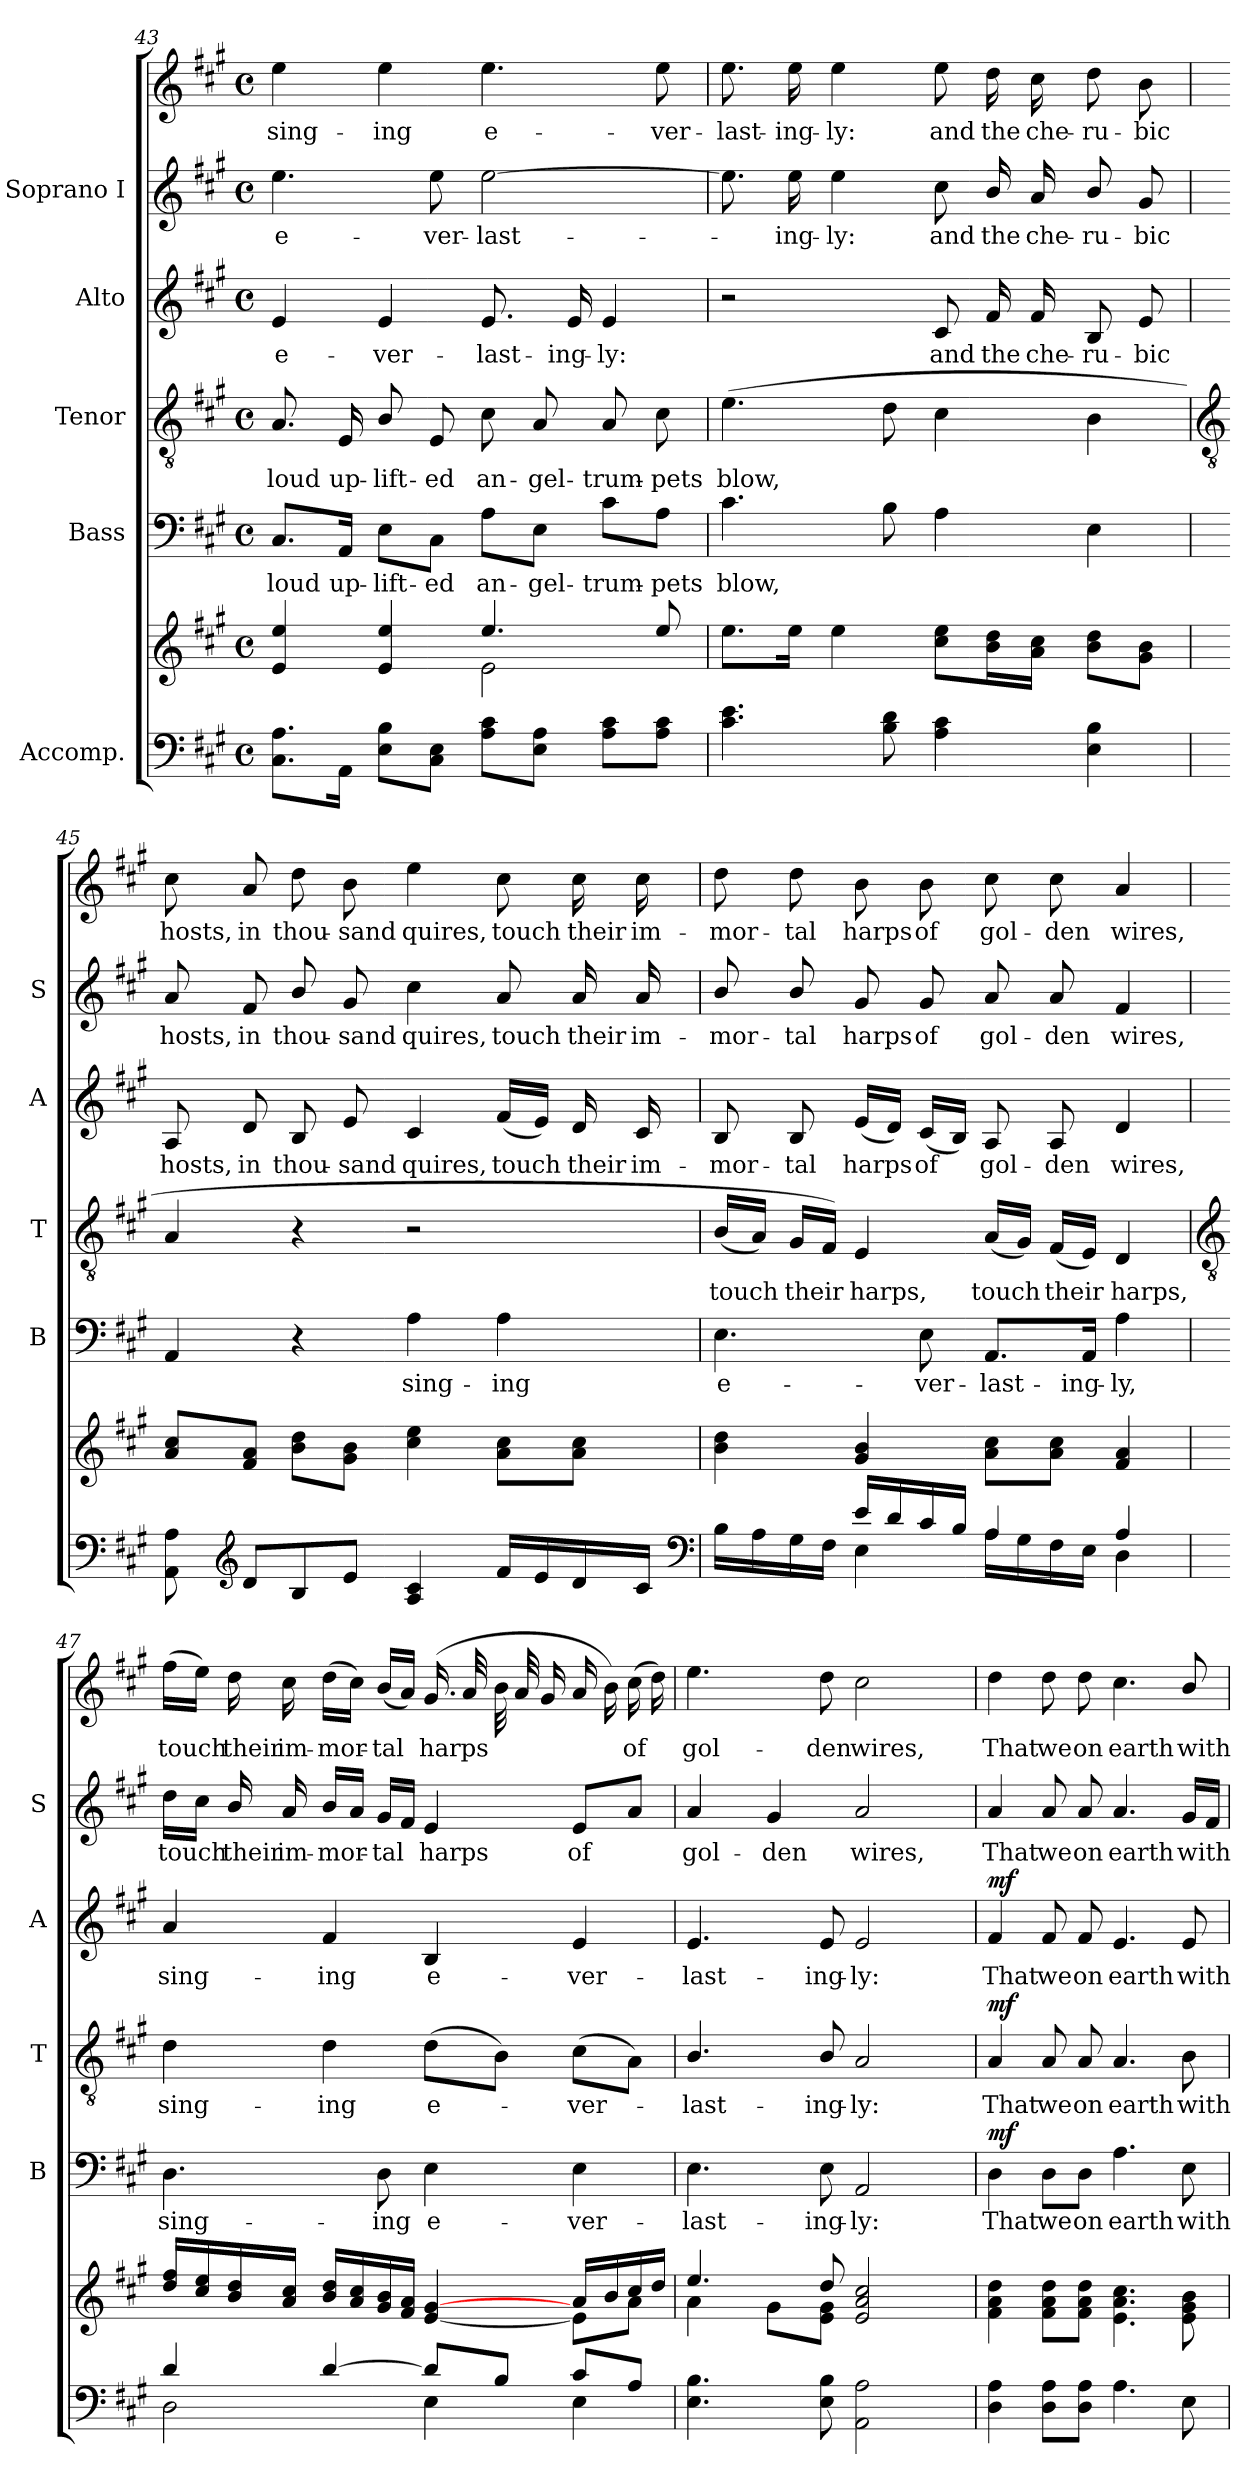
**kern	**kern	**dynam	**kern	**text	**dynam	**kern	**text	**dynam	**kern	**text	**dynam	**kern	**text	**kern	**text	**dynam
*part5	*part5	*part5	*part4	*part4	*part4	*part3	*part3	*part3	*part2	*part2	*part2	*part1	*part1	*part1	*part1	*part1
*staff7	*staff6	*staff6/7	*staff5	*staff5	*staff5	*staff4	*staff4	*staff4	*staff3	*staff3	*staff3	*staff2	*staff2	*staff1	*staff1	*staff1/2
*I"Accomp.	*	*	*I"Bass	*	*	*I"Tenor	*	*	*I"Alto	*	*	*I"Soprano I	*	*	*	*
*	*	*	*I'B	*	*	*I'T	*	*	*I'A	*	*	*I'S	*	*	*	*
*clefF4	*clefG2	*	*clefF4	*	*	*clefGv2	*	*	*clefG2	*	*	*clefG2	*	*clefG2	*	*
*k[f#c#g#]	*k[f#c#g#]	*	*k[f#c#g#]	*	*	*k[f#c#g#]	*	*	*k[f#c#g#]	*	*	*k[f#c#g#]	*	*k[f#c#g#]	*	*
*A:	*A:	*	*A:	*	*	*A:	*	*	*A:	*	*	*A:	*	*A:	*	*
*M4/4	*M4/4	*	*M4/4	*	*	*M4/4	*	*	*M4/4	*	*	*M4/4	*	*M4/4	*	*
*met(c)	*met(c)	*	*met(c)	*	*	*met(c)	*	*	*met(c)	*	*	*met(c)	*	*met(c)	*	*
=43	=43	=43	=43	=43	=43	=43	=43	=43	=43	=43	=43	=43	=43	=43	=43	=43
*	*^	*	*	*	*	*	*	*	*	*	*	*	*	*	*	*
!	!	!	!	!	!LO:LY:b	!	!	!LO:LY:b	!	!	!LO:LY:b	!	!	!LO:LY:b	!	!LO:LY:b	!
8.C# 8.AL	4e 4ee	2ryy	.	8.C#/L	loud	.	8.A	loud	.	4e	e-	.	4.ee	-e-	4ee	sing-	.
!	!	!	!	!	!LO:LY:b	!	!	!LO:LY:b	!	!	!	!	!	!	!	!	!
16AAJ	.	.	.	16AA/Jk	up-	.	16E	up-	.	.	.	.	.	.	.	.	.
!	!	!	!	!	!LO:LY:b	!	!	!LO:LY:b	!	!	!LO:LY:b	!	!	!	!	!LO:LY:b	!
8E\ 8B\L	4e 4ee	.	.	8E\L	-lift-	.	8B/	-lift-	.	4e	-ver-	.	.	.	4ee	-ing	.
!	!	!	!	!	!LO:LY:b	!	!	!LO:LY:b	!	!	!	!	!	!LO:LY:b	!	!	!
8C# 8EJ	.	.	.	8C#\J	-ed	.	8E	-ed	.	.	.	.	8ee	-ver-	.	.	.
!	!	!	!	!	!LO:LY:b	!	!	!LO:LY:b	!	!	!LO:LY:b	!	!	!LO:LY:b	!	!LO:LY:b	!
8A 8c#L	4.ee/	2e\	.	8A\L	an-	.	8c#	an-	.	8.e	-last-	.	[2ee	-last-	4.ee	e-	.
!	!	!	!	!	!LO:LY:b	!	!	!LO:LY:b	!	!	!	!	!	!	!	!	!
8E 8AJ	.	.	.	8E\J	-gel-	.	8A	-gel-	.	.	.	.	.	.	.	.	.
!	!	!	!	!	!	!	!	!	!	!	!LO:LY:b	!	!	!	!	!	!
.	.	.	.	.	.	.	.	.	.	16e	-ing-	.	.	.	.	.	.
!	!	!	!	!	!LO:LY:b	!	!	!LO:LY:b	!	!	!LO:LY:b	!	!	!	!	!	!
8A 8c#L	.	.	.	8c#\L	-trum-	.	8A	-trum-	.	4e	-ly:	.	.	.	.	.	.
!	!	!	!	!	!LO:LY:b	!	!	!LO:LY:b	!	!	!	!	!	!	!	!LO:LY:b	!
8A 8c#J	8ee/	.	.	8A\J	-pets	.	8c#	-pets	.	.	.	.	.	.	8ee	-ver-	.
=44	=44	=44	=44	=44	=44	=44	=44	=44	=44	=44	=44	=44	=44	=44	=44	=44	=44
!	!	!	!	!	!LO:LY:b	!	!	!LO:LY:b	!	!	!	!	!	!	!	!LO:LY:b	!
4.c# 4.e	8.eeL	2ryy	.	4.c#	blow,	.	(<4.e	blow,	.	2r	.	.	8.ee]	.	8.ee	last-	.
!	!	!	!	!	!	!	!	!	!	!	!	!	!	!LO:LY:b	!	!LO:LY:b	!
.	16eeJ	.	.	.	.	.	.	.	.	.	.	.	16ee	ing-	16ee	-ing-	.
!	!	!	!	!	!	!	!	!	!	!	!	!	!	!LO:LY:b	!	!LO:LY:b	!
.	4ee	.	.	.	.	.	.	.	.	.	.	.	4ee	-ly:	4ee	-ly:	.
8B 8d	.	.	.	8B	.	.	8d	.	.	.	.	.	.	.	.	.	.
!	!	!	!	!	!	!	!	!	!	!	!LO:LY:b	!	!	!LO:LY:b	!	!LO:LY:b	!
4A 4c#	8cc# 8eeL	8ryy	.	4A	.	.	4c#	.	.	8c#	and	.	8cc#	and	8ee	and	.
!	!	!	!	!	!	!	!	!	!	!	!LO:LY:b	!	!	!LO:LY:b	!	!LO:LY:b	!
.	16b 16ddL	4.ryy	.	.	.	.	.	.	.	16f#	the	.	16b/	the	16dd	the	.
!	!	!	!	!	!	!	!	!	!	!	!LO:LY:b	!	!	!LO:LY:b	!	!LO:LY:b	!
.	16a 16cc#JJ	.	.	.	.	.	.	.	.	16f#	che-	.	16a	che-	16cc#	che-	.
!	!	!	!	!	!	!	!	!	!	!	!LO:LY:b	!	!	!LO:LY:b	!	!LO:LY:b	!
4E\ 4B\	8b 8ddL	.	.	4E\	.	.	4B\	.	.	8B	-ru-	.	8b/	-ru-	8dd	-ru-	.
!	!	!	!	!	!	!	!	!	!	!	!LO:LY:b	!	!	!LO:LY:b	!	!LO:LY:b	!
.	8g# 8bJ	.	.	.	.	.	.	.	.	8e	-bic	.	8g#	-bic	8b	-bic	.
*	*v	*v	*	*	*	*	*	*	*	*	*	*	*	*	*	*	*
!!LO:LB:g=z
=45	=45	=45	=45	=45	=45	=45	=45	=45	=45	=45	=45	=45	=45	=45	=45	=45
*	*	*	*	*	*	*clefGv2	*	*	*	*	*	*	*	*	*	*
*^	*	*	*	*	*	*	*	*	*	*	*	*	*	*	*	*
!	!	!	!	!	!	!	!	!	!	!	!LO:LY:b	!	!	!LO:LY:b	!	!LO:LY:b	!
8ryy	8AA 8A	8a 8cc#L	.	4AA	.	.	4A	.	.	8A	hosts,	.	8a	-hosts,	8cc#	hosts,	.
*clefG2	*	*	*	*	*	*	*	*	*	*	*	*	*	*	*	*	*
!	!	!	!	!	!	!	!	!	!	!	!LO:LY:b	!	!	!LO:LY:b	!	!LO:LY:b	!
2..ryy	8dL	8f# 8aJ	.	.	.	.	.	.	.	8d	in	.	8f#	in	8a	in	.
!	!	!	!	!	!	!	!	!	!	!	!LO:LY:b	!	!	!LO:LY:b	!	!LO:LY:b	!
.	8B	8b 8ddL	.	4r	.	.	4r	.	.	8B	thou-	.	8b/	thou-	8dd	thou-	.
!	!	!	!	!	!	!	!	!	!	!	!LO:LY:b	!	!	!LO:LY:b	!	!LO:LY:b	!
.	8eJ	8g# 8bJ	.	.	.	.	.	.	.	8e	-sand	.	8g#	-sand	8b	-sand	.
!	!	!	!	!	!LO:LY:b	!	!	!	!	!	!LO:LY:b	!	!	!LO:LY:b	!	!LO:LY:b	!
.	4A 4c#	4cc# 4ee	.	4A	sing-	.	2r	.	.	4c#	quires,	.	4cc#	quires,	4ee	quires,	.
!	!	!	!	!	!LO:LY:b	!	!	!	!	!	!LO:LY:b	!	!	!LO:LY:b	!	!LO:LY:b	!
.	16f#LL	8a 8cc#L	.	4A	-ing	.	.	.	.	(<16f#LL	touch	.	8a	touch	8cc#	touch	.
.	16e	.	.	.	.	.	.	.	.	16eJJ)	.	.	.	.	.	.	.
!	!	!	!	!	!	!	!	!	!	!	!LO:LY:b	!	!	!LO:LY:b	!	!LO:LY:b	!
.	16d	8a 8cc#J	.	.	.	.	.	.	.	16d	their	.	16a	their	16cc#	their	.
!	!	!	!	!	!	!	!	!	!	!	!LO:LY:b	!	!	!LO:LY:b	!	!LO:LY:b	!
.	16c#JJ	.	.	.	.	.	.	.	.	16c#	im-	.	16a	im-	16cc#	im-	.
*clefF4	*	*	*	*	*	*	*	*	*	*	*	*	*	*	*	*	*
=46	=46	=46	=46	=46	=46	=46	=46	=46	=46	=46	=46	=46	=46	=46	=46	=46	=46
!	!	!	!	!	!LO:LY:b	!	!	!LO:LY:b	!	!	!LO:LY:b	!	!	!LO:LY:b	!	!LO:LY:b	!
4ryy	16BLL	4b 4dd	.	4.E	e-	.	(<16BLL	touch	.	8B	-mor-	.	8b/	mor-	8dd	-mor-	.
.	16A	.	.	.	.	.	16AJJ)	.	.	.	.	.	.	.	.	.	.
!	!	!	!	!	!	!	!	!LO:LY:b	!	!	!LO:LY:b	!	!	!LO:LY:b	!	!LO:LY:b	!
.	16G#	.	.	.	.	.	16G#LL	their	.	8B	-tal	.	8b/	-tal	8dd	-tal	.
.	16F#JJ	.	.	.	.	.	16F#JJ)	.	.	.	.	.	.	.	.	.	.
!	!	!	!	!	!	!	!	!LO:LY:b	!	!	!LO:LY:b	!	!	!LO:LY:b	!	!LO:LY:b	!
16e/LL	4E	4g# 4b	.	.	.	.	4E	harps,	.	(<16eLL	harps	.	8g#	harps	8b	harps	.
16d/	.	.	.	.	.	.	.	.	.	16dJJ)	.	.	.	.	.	.	.
!	!	!	!	!	!LO:LY:b	!	!	!	!	!	!LO:LY:b	!	!	!LO:LY:b	!	!LO:LY:b	!
16c#/	.	.	.	8E	-ver-	.	.	.	.	(<16c#LL	of	.	8g#	of	8b	of	.
16B/JJ	.	.	.	.	.	.	.	.	.	16BJJ)	.	.	.	.	.	.	.
!	!	!	!	!	!LO:LY:b	!	!	!LO:LY:b	!	!	!LO:LY:b	!	!	!LO:LY:b	!	!LO:LY:b	!
4A/	16ALL	8a 8cc#L	.	8.AA/L	-last-	.	(<16ALL	touch	.	8A	gol-	.	8a	gol-	8cc#	gol-	.
.	16G#	.	.	.	.	.	16G#JJ)	.	.	.	.	.	.	.	.	.	.
!	!	!	!	!	!	!	!	!LO:LY:b	!	!	!LO:LY:b	!	!	!LO:LY:b	!	!LO:LY:b	!
.	16F#	8a 8cc#J	.	.	.	.	(<16F#LL	their	.	8A	-den	.	8a	-den	8cc#	-den	.
!	!	!	!	!	!LO:LY:b	!	!	!	!	!	!	!	!	!	!	!	!
.	16EJJ	.	.	16AA/Jk	-ing-	.	16EJJ)	.	.	.	.	.	.	.	.	.	.
!	!	!	!	!	!LO:LY:b	!	!	!LO:LY:b	!	!	!LO:LY:b	!	!	!LO:LY:b	!	!LO:LY:b	!
4A/	4D	4f# 4a	.	4A	-ly,	.	4D	harps,	.	4d	wires,	.	4f#	wires,	4a	wires,	.
!!LO:LB:g=z
=47	=47	=47	=47	=47	=47	=47	=47	=47	=47	=47	=47	=47	=47	=47	=47	=47	=47
*	*	*	*	*	*	*	*clefGv2	*	*	*	*	*	*	*	*	*	*
*	*	*^	*	*	*	*	*	*	*	*	*	*	*	*	*	*	*
!	!	!	!	!	!	!LO:LY:b	!	!	!LO:LY:b	!	!	!LO:LY:b	!	!	!LO:LY:b	!	!LO:LY:b	!
4d/	2D	2ryy	16dd 16ff#LL	.	4.D	sing-	.	4d	sing-	.	4a	sing-	.	16ddLL	touch	(>16ff#LL	touch	.
.	.	.	16cc# 16ee	.	.	.	.	.	.	.	.	.	.	16cc#JJ	.	16eeJJ)	.	.
!	!	!	!	!	!	!	!	!	!	!	!	!	!	!	!LO:LY:b	!	!LO:LY:b	!
.	.	.	16b/ 16dd/	.	.	.	.	.	.	.	.	.	.	16b/	their	16dd	their	.
!	!	!	!	!	!	!	!	!	!	!	!	!	!	!	!LO:LY:b	!	!LO:LY:b	!
.	.	.	16a 16cc#JJ	.	.	.	.	.	.	.	.	.	.	16a	im-	16cc#	im-	.
!	!	!	!	!	!	!	!	!	!LO:LY:b	!	!	!LO:LY:b	!	!	!LO:LY:b	!	!LO:LY:b	!
[4d/	.	.	16b 16ddLL	.	.	.	.	4d	-ing	.	4f#	-ing	.	16bLL	-mor-	(>16ddLL	-mor-	.
.	.	.	16a 16cc#	.	.	.	.	.	.	.	.	.	.	16aJJ	.	16cc#JJ)	.	.
!	!	!	!	!	!	!LO:LY:b	!	!	!	!	!	!	!	!	!LO:LY:b	!	!LO:LY:b	!
.	.	.	16g# 16b	.	8D	-ing	.	.	.	.	.	.	.	16g#LL	tal	(<16bLL	tal	.
.	.	.	16f# 16aJJ	.	.	.	.	.	.	.	.	.	.	16f#JJ	.	16aJJ)	.	.
!	!	!	!	!	!	!LO:LY:b	!	!	!LO:LY:b	!	!	!LO:LY:b	!	!	!LO:LY:b	!	!LO:LY:b	!
8d/L]	4E	8ryy	[4e [4g#	.	4E	e-	.	(>8dL	e-	.	4B	e-	.	4e	harps	(<16.g#LL	harps	.
.	.	.	.	.	.	.	.	.	.	.	.	.	.	.	.	32aL	.	.
8B/J	.	8ryy	.	.	.	.	.	8BJ)	.	.	.	.	.	.	.	32b	.	.
.	.	.	.	.	.	.	.	.	.	.	.	.	.	.	.	32a	.	.
.	.	.	.	.	.	.	.	.	.	.	.	.	.	.	.	16g#JJ	.	.
!	!	!	!	!	!	!LO:LY:b	!	!	!LO:LY:b	!	!	!LO:LY:b	!	!	!LO:LY:b	!	!	!
8c#/L	4E	16a/LL	8e\L]	.	4E	-ver-	.	(>8c#L	ver-	.	4e	-ver-	.	8eL	of	16aLL	.	.
.	.	16b/	.	.	.	.	.	.	.	.	.	.	.	.	.	16bJJ)	.	.
!	!	!	!	!	!	!	!	!	!	!	!	!	!	!	!	!	!LO:LY:b	!
8A/J	.	16cc#/	8a\J	.	.	.	.	8AJ)	.	.	.	.	.	8aJ	.	(>16cc#LL	of	.
.	.	16dd/JJ	.	.	.	.	.	.	.	.	.	.	.	.	.	16ddJJ)	.	.
=48	=48	=48	=48	=48	=48	=48	=48	=48	=48	=48	=48	=48	=48	=48	=48	=48	=48	=48
!	!	!	!	!	!	!LO:LY:b	!	!	!LO:LY:b	!	!	!LO:LY:b	!	!	!LO:LY:b	!	!LO:LY:b	!
8ryy	4.E 4.B	4.ee/	4a\	.	4.E	-last-	.	4.B/	last-	.	4.e	-last-	.	4a	gol-	4.ee	gol-	.
32ryy	.	.	.	.	.	.	.	.	.	.	.	.	.	.	.	.	.	.
8ryy	.	.	.	.	.	.	.	.	.	.	.	.	.	.	.	.	.	.
!	!	!	!	!	!	!	!	!	!	!	!	!	!	!	!LO:LY:b	!	!	!
.	.	.	8g#\L	.	.	.	.	.	.	.	.	.	.	4g#	-den	.	.	.
32ryy	.	.	.	.	.	.	.	.	.	.	.	.	.	.	.	.	.	.
2ryy	.	.	.	.	.	.	.	.	.	.	.	.	.	.	.	.	.	.
!	!	!	!	!	!	!LO:LY:b	!	!	!LO:LY:b	!	!	!LO:LY:b	!	!	!	!	!LO:LY:b	!
.	8E 8B	8dd/	8e\ 8g#\J	.	8E	-ing-	.	8B/	-ing-	.	8e	-ing-	.	.	.	8dd	-den	.
!	!	!	!	!	!	!LO:LY:b	!	!	!LO:LY:b	!	!	!LO:LY:b	!	!	!LO:LY:b	!	!LO:LY:b	!
.	2AA 2A	2ryy	2e 2a 2cc#	.	2AA	-ly:	.	2A	-ly:	.	2e	-ly:	.	2a	wires,	2cc#	wires,	.
16ryy	.	.	.	.	.	.	.	.	.	.	.	.	.	.	.	.	.	.
8ryy	.	.	.	.	.	.	.	.	.	.	.	.	.	.	.	.	.	.
=49	=49	=49	=49	=49	=49	=49	=49	=49	=49	=49	=49	=49	=49	=49	=49	=49	=49	=49
!	!	!	!	!LO:DY:b=2	!	!LO:LY:b	!	!	!LO:LY:b	!	!	!LO:LY:b	!	!	!LO:LY:b	!	!LO:LY:b	!
!	!	!	!	!LO:DY:n=1:b	!	!	!LO:DY:b	!	!	!LO:DY:b	!	!	!LO:DY:b	!	!	!	!	!LO:DY:b=2
!	!	!	!	!	!	!	!	!	!	!	!	!	!	!	!	!	!	!LO:DY:n=1:b
1ryy	4D 4A	1ryy	4f# 4a 4dd	mf mf	4D	That	mf	4A	That	mf	4f#	That	mf	4a	That	4dd	That	mf mf
!	!	!	!	!	!	!LO:LY:b	!	!	!LO:LY:b	!	!	!LO:LY:b	!	!	!LO:LY:b	!	!LO:LY:b	!
.	8D 8AL	.	8f# 8a 8ddL	.	8D\L	we	.	8A	we	.	8f#	we	.	8a	we	8dd	we	.
!	!	!	!	!	!	!LO:LY:b	!	!	!LO:LY:b	!	!	!LO:LY:b	!	!	!LO:LY:b	!	!LO:LY:b	!
.	8D 8AJ	.	8f# 8a 8ddJ	.	8D\J	on	.	8A	on	.	8f#	on	.	8a	on	8dd	on	.
!	!	!	!	!	!	!LO:LY:b	!	!	!LO:LY:b	!	!	!LO:LY:b	!	!	!LO:LY:b	!	!LO:LY:b	!
.	4.A	.	4.e 4.a 4.cc#	.	4.A	earth	.	4.A	earth	.	4.e	earth	.	4.a	earth	4.cc#	earth	.
!	!	!	!	!	!	!LO:LY:b	!	!	!LO:LY:b	!	!	!LO:LY:b	!	!	!LO:LY:b	!	!LO:LY:b	!
.	8E	.	8e 8g# 8b	.	8E	with	.	8B	with	.	8e	with	.	16g#LL	with	8b/	with	.
.	.	.	.	.	.	.	.	.	.	.	.	.	.	16f#JJ	.	.	.	.
*v	*v	*	*	*	*	*	*	*	*	*	*	*	*	*	*	*	*	*
*	*v	*v	*	*	*	*	*	*	*	*	*	*	*	*	*	*	*
=	=	=	=	=	=	=	=	=	=	=	=	=	=	=	=	=
*-	*-	*-	*-	*-	*-	*-	*-	*-	*-	*-	*-	*-	*-	*-	*-	*-
